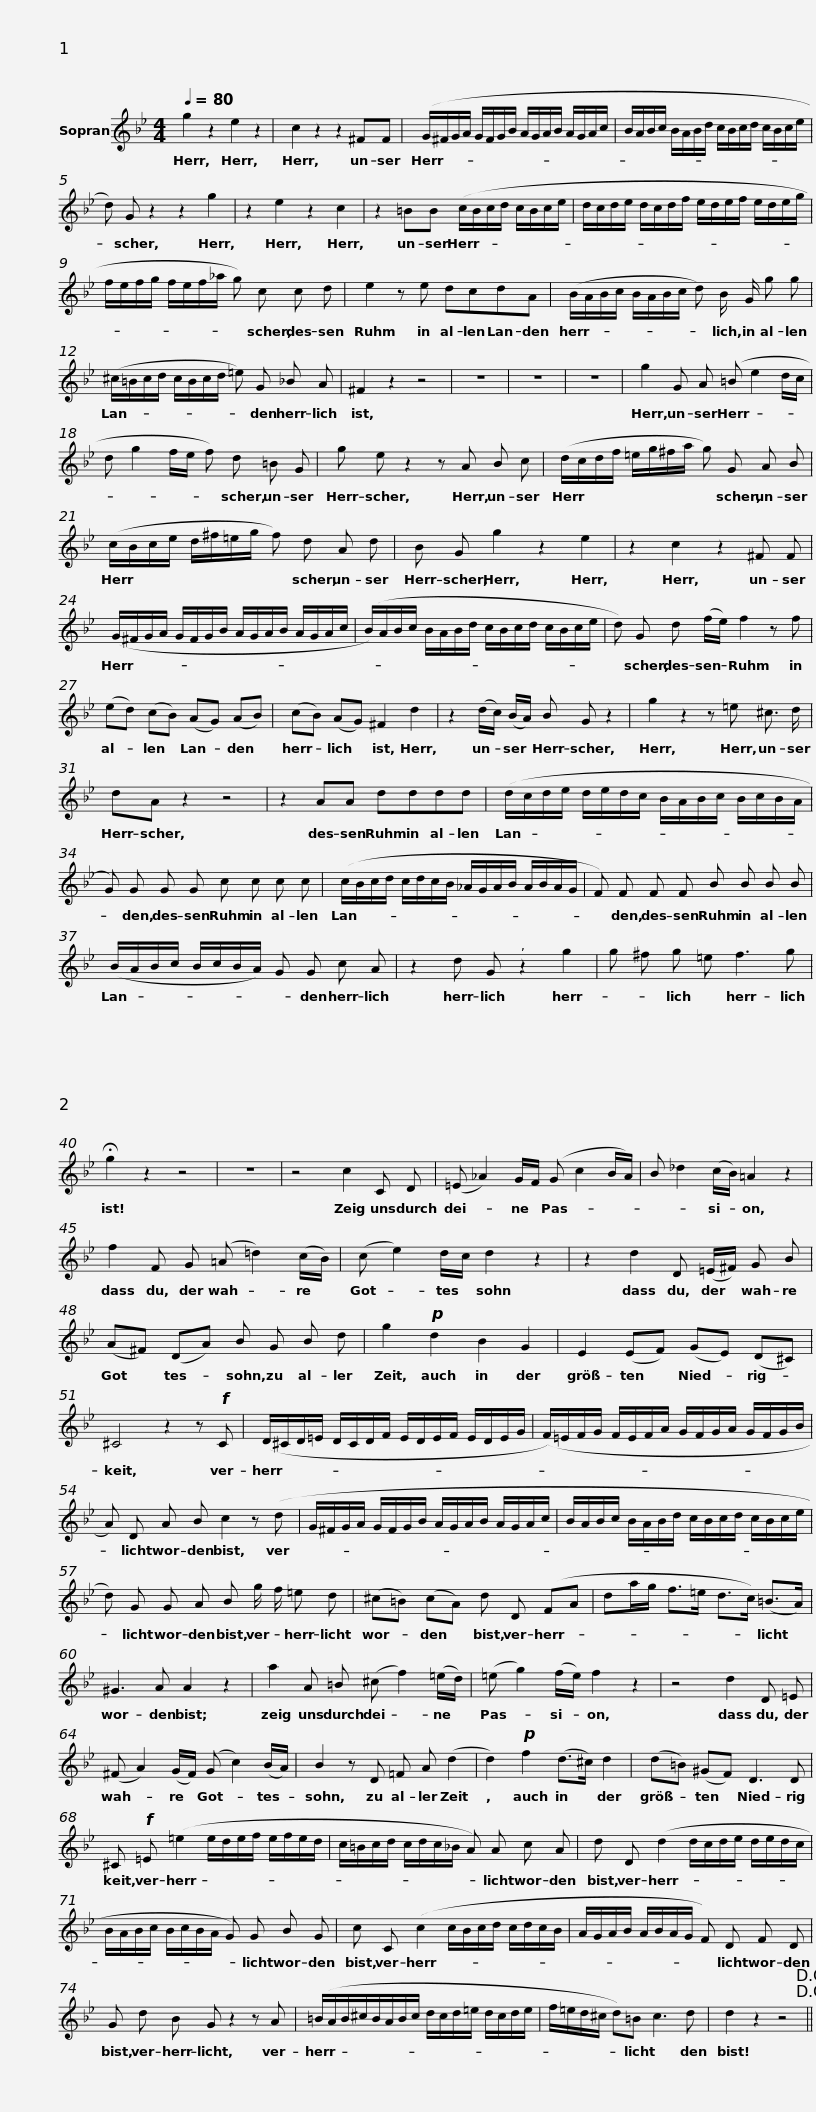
X:1
L:1/8
Q:1/4=80
M:4/4
I:linebreak $
K:Bb
V:1 treble
V:1
 g2 z2 e2 z2 | c2 z2 z2 ^FF | (G/^F/G/A/ G/F/G/B/ A/G/A/B/ A/G/A/c/ | B/A/B/c/ B/A/B/d/ c/B/c/d/ c/B/c/e/ |$ d) G z2 z2 g2 | %5
 z2 e2 z2 c2 | z2 =BB (c/B/c/d/ c/B/c/e/ | d/c/d/e/ d/c/d/f/ e/d/e/f/ e/d/e/g/ |$ f/e/f/g/ f/e/f/_a/ g) c c d | e2 z e dcdA | %10
 (B/A/B/c/ B/A/B/c/ d) B/ G/ g g |$ (^c/=B/c/d/ c/B/c/d/ =e) G _B A | ^F2 z2 z4 | z8 | z8 | %15
 z8 | g2 G A (=B e2 d/c/ | d g2 f/e/ f) d =B G |$ g e z2 z A B c | (d/c/d/f/ =e/g/^f/a/ g) G A B | %20
 (c/B/c/e/ d/^f/=e/g/ f) d A d |$ B G g2 z2 e2 | z2 c2 z2 ^F F | (G/^F/G/A/ G/F/G/B/ A/G/A/B/ A/G/A/c/ |$ (B/)A/B/c/ B/A/B/d/ c/B/c/d/ c/B/c/e/ | %25
 d) G d (f/e/) f2 z f | (ed) (cB) (AG) (AB) | (cB) (AG) ^F2 d2 |$ z2 (d/c/) (B/A/) B G z2 | g2 z2 z =e ^c3/2 d/ | %30
 dA z2 z4 | z2 AA dddd |$ (d/c/d/e/ d/e/d/c/ B/A/B/c/ B/c/B/A/ | G) G G G c c c c | (c/B/c/d/ c/d/c/B/ _A/G/A/B/ A/B/A/G/ |$ %35
 F) F F F B B B B | (B/A/B/c/ B/c/B/A/) G G c A | z2 d G z2 g2 |$ g ^f g =e f3 g | !fermata!g2 z2 z4 | %40
 z8 | z4 c2 C D | (=E _A2) G/F/ (G c2 B/A/) | B _d2 (c/B/) !courtesy!=A2 z2 |$ f2 F G (!courtesy!=A !courtesy!=d2) (c/B/) | %45
 (c e2) d/c/ d2 z2 | z2 d2 D (=E/^F/) G B | (A^F) (DA) B G B d |$ g2!p! d2 B2 G2 | E2 (EF) (GE) (D^C) | %50
 ^C4 z2 z!f! C | (D/^C/D/=E/ D/C/D/F/ E/D/E/F/ E/D/E/G/ |$ (F/)=E/F/G/ F/E/F/A/ G/F/G/A/ G/F/G/B/ | A) D A B c2 z (d | G/^F/G/A/ G/F/G/B/ A/G/A/B/ A/G/A/c/ |$ %55
 B/A/B/c/ B/A/B/d/ c/B/c/d/ c/B/c/e/ | d) G G A B g/ f/ =e d | (^c=B) (cA) d D (FA |$ da/g/ f>=e d>c) (=B>A) | ^G3 A A2 z2 | %60
 a2 A =B (^c f2) (=e/d/) | (=e g2) (f/e/) f2 z2 | z4 d2 D =E |$ (^F A2) (G/F/) (G c2) (B/A/) | B2 z D !courtesy!=F A (d2 | %65
 d2)!p! f2 (d>^c) d2 | (d=B) (^GF) D3 D |$ ^C!f! =E (=e2 e/d/e/f/ e/f/e/d/ | c/=B/c/d/ c/d/c/_B/ A) A c A | d D (d2 d/c/d/e/ d/e/d/c/ |$ %70
 B/A/B/c/ B/c/B/A/ G) G B G | c C (c2 c/B/c/d/ c/d/c/B/ | A/G/A/B/ A/B/A/G/ F) D F D |$ G d B G z2 z A | (=B/A/B/^c/B/A/B/c/ d/c/d/=e/ d/c/d/e/ | %75
 f/=e/d/^c/ d)=B c3 d | d2 z2 z4!D.C.!!D.C.! || %77
